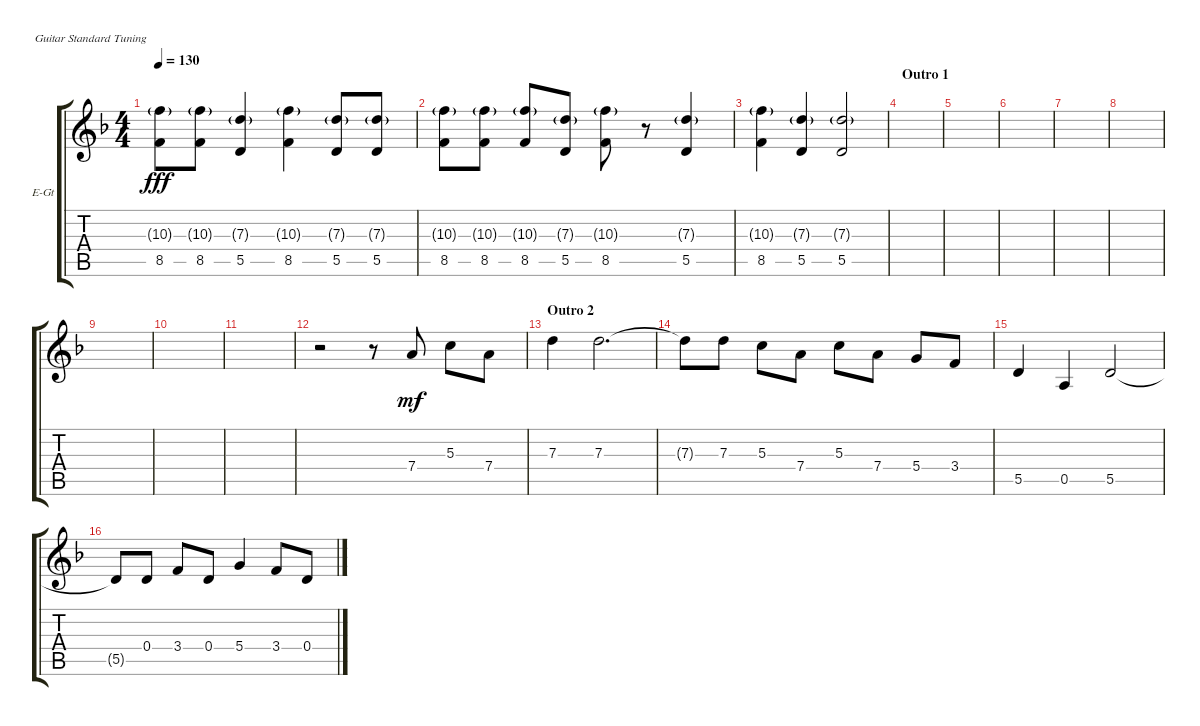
\defaultSystemsLayout 4
\bracketExtendMode groupsimilarinstruments
\firstSystemTrackNameOrientation horizontal
\otherSystemsTrackNameOrientation horizontal
\track ("Vocals" "E-Gt") {instrument electricguitarclean}
\staff {score tabs}
\tuning (E4 B3 G3 D3 A2 E2)
\ts (4 4)
\tempo 130
\clef g2
\ks dminor
(8.5 10.3{g}).8{dy fff} (8.5 10.3{g}).8 (5.5 7.3{g}).4 (8.5 10.3{g}).4 (5.5 7.3{g}).8 (5.5 7.3{g}).8 |
(8.5 10.3{g}).8 (8.5 10.3{g}).8 (8.5 10.3{g}).8 (5.5 7.3{g}).8 (8.5 10.3{g}).8 r.8 (5.5 7.3{g}).4 |
(8.5 10.3{g}).4 (5.5 7.3{g}).4 (5.5 7.3{g}).2 |
\section ("" "Outro 1")
|
|
|
|
|
|
|
|
r.2 r.8 7.4.8{dy mf} 5.3.8 7.4.8 |
\section ("" "Outro 2")
7.3.4 7.3.2{d} |
7.3{t}.8 7.3.8 5.3.8 7.4.8 5.3.8 7.4.8 5.4.8 3.4.8 |
5.5.4 0.5.4 5.5.2 |
5.5{t}.8 0.4.8 3.4.8 0.4.8 5.4.4 3.4.8 0.4.8
